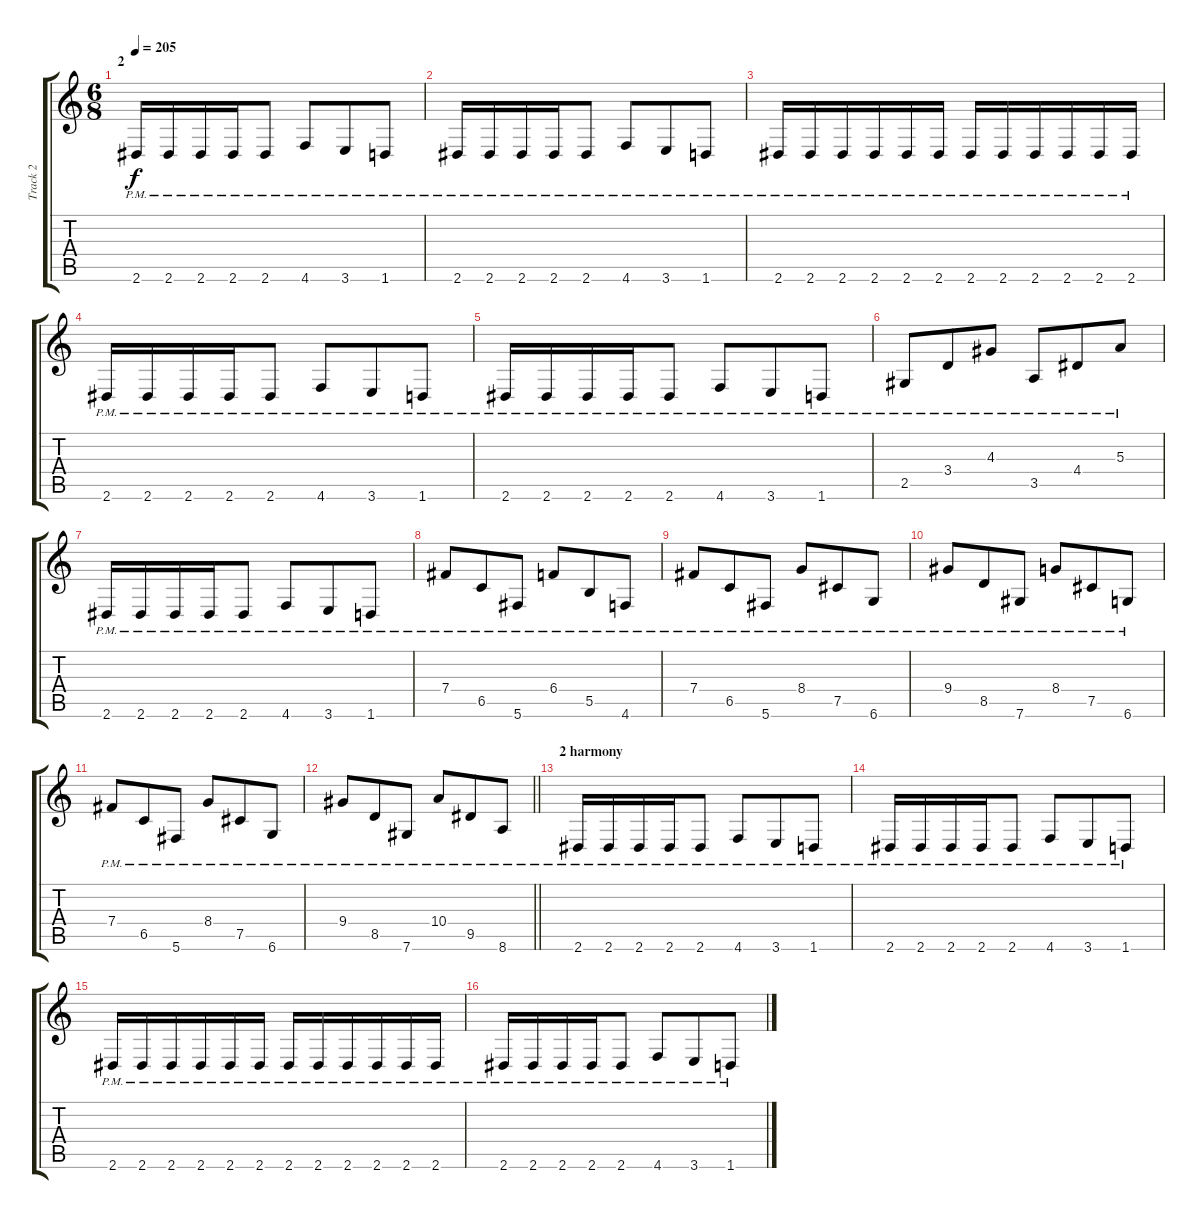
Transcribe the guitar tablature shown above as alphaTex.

\track ("Track 2" "Track 2") {instrument distortionguitar}
\staff {score tabs}
\tuning (Db4 Ab3 E3 B2 Gb2 Db2) {hide}
\ts (6 8)
\section ("" "2")
\tempo 205
\clef g2
\ks c
2.6{pm}.16{dy f} 2.6{pm}.16 2.6{pm}.16 2.6{pm}.16 2.6{pm}.8 4.6{pm}.8 3.6{pm}.8 1.6{pm}.8 |
2.6{pm}.16 2.6{pm}.16 2.6{pm}.16 2.6{pm}.16 2.6{pm}.8 4.6{pm}.8 3.6{pm}.8 1.6{pm}.8 |
2.6{pm}.16 2.6{pm}.16 2.6{pm}.16 2.6{pm}.16 2.6{pm}.16 2.6{pm}.16 2.6{pm}.16 2.6{pm}.16 2.6{pm}.16 2.6{pm}.16 2.6{pm}.16 2.6{pm}.16 |
2.6{pm}.16 2.6{pm}.16 2.6{pm}.16 2.6{pm}.16 2.6{pm}.8 4.6{pm}.8 3.6{pm}.8 1.6{pm}.8 |
2.6{pm}.16 2.6{pm}.16 2.6{pm}.16 2.6{pm}.16 2.6{pm}.8 4.6{pm}.8 3.6{pm}.8 1.6{pm}.8 |
2.5{pm}.8 3.4{pm}.8 4.3{pm}.8 3.5{pm}.8 4.4{pm}.8 5.3{pm}.8 |
2.6{pm}.16 2.6{pm}.16 2.6{pm}.16 2.6{pm}.16 2.6{pm}.8 4.6{pm}.8 3.6{pm}.8 1.6{pm}.8 |
7.4{pm}.8 6.5{pm}.8 5.6{pm}.8 6.4{pm}.8 5.5{pm}.8 4.6{pm}.8 |
7.4{pm}.8 6.5{pm}.8 5.6{pm}.8 8.4{pm}.8 7.5{pm}.8 6.6{pm}.8 |
9.4{pm}.8 8.5{pm}.8 7.6{pm}.8 8.4{pm}.8 7.5{pm}.8 6.6{pm}.8 |
7.4{pm}.8 6.5{pm}.8 5.6{pm}.8 8.4{pm}.8 7.5{pm}.8 6.6{pm}.8 |
\barLineRight lightlight
9.4{pm}.8 8.5{pm}.8 7.6{pm}.8 10.4{pm}.8 9.5{pm}.8 8.6{pm}.8 |
\section ("" "2 harmony")
2.6{pm}.16 2.6{pm}.16 2.6{pm}.16 2.6{pm}.16 2.6{pm}.8 4.6{pm}.8 3.6{pm}.8 1.6{pm}.8 |
2.6{pm}.16 2.6{pm}.16 2.6{pm}.16 2.6{pm}.16 2.6{pm}.8 4.6{pm}.8 3.6{pm}.8 1.6{pm}.8 |
2.6{pm}.16 2.6{pm}.16 2.6{pm}.16 2.6{pm}.16 2.6{pm}.16 2.6{pm}.16 2.6{pm}.16 2.6{pm}.16 2.6{pm}.16 2.6{pm}.16 2.6{pm}.16 2.6{pm}.16 |
2.6{pm}.16 2.6{pm}.16 2.6{pm}.16 2.6{pm}.16 2.6{pm}.8 4.6{pm}.8 3.6{pm}.8 1.6{pm}.8
